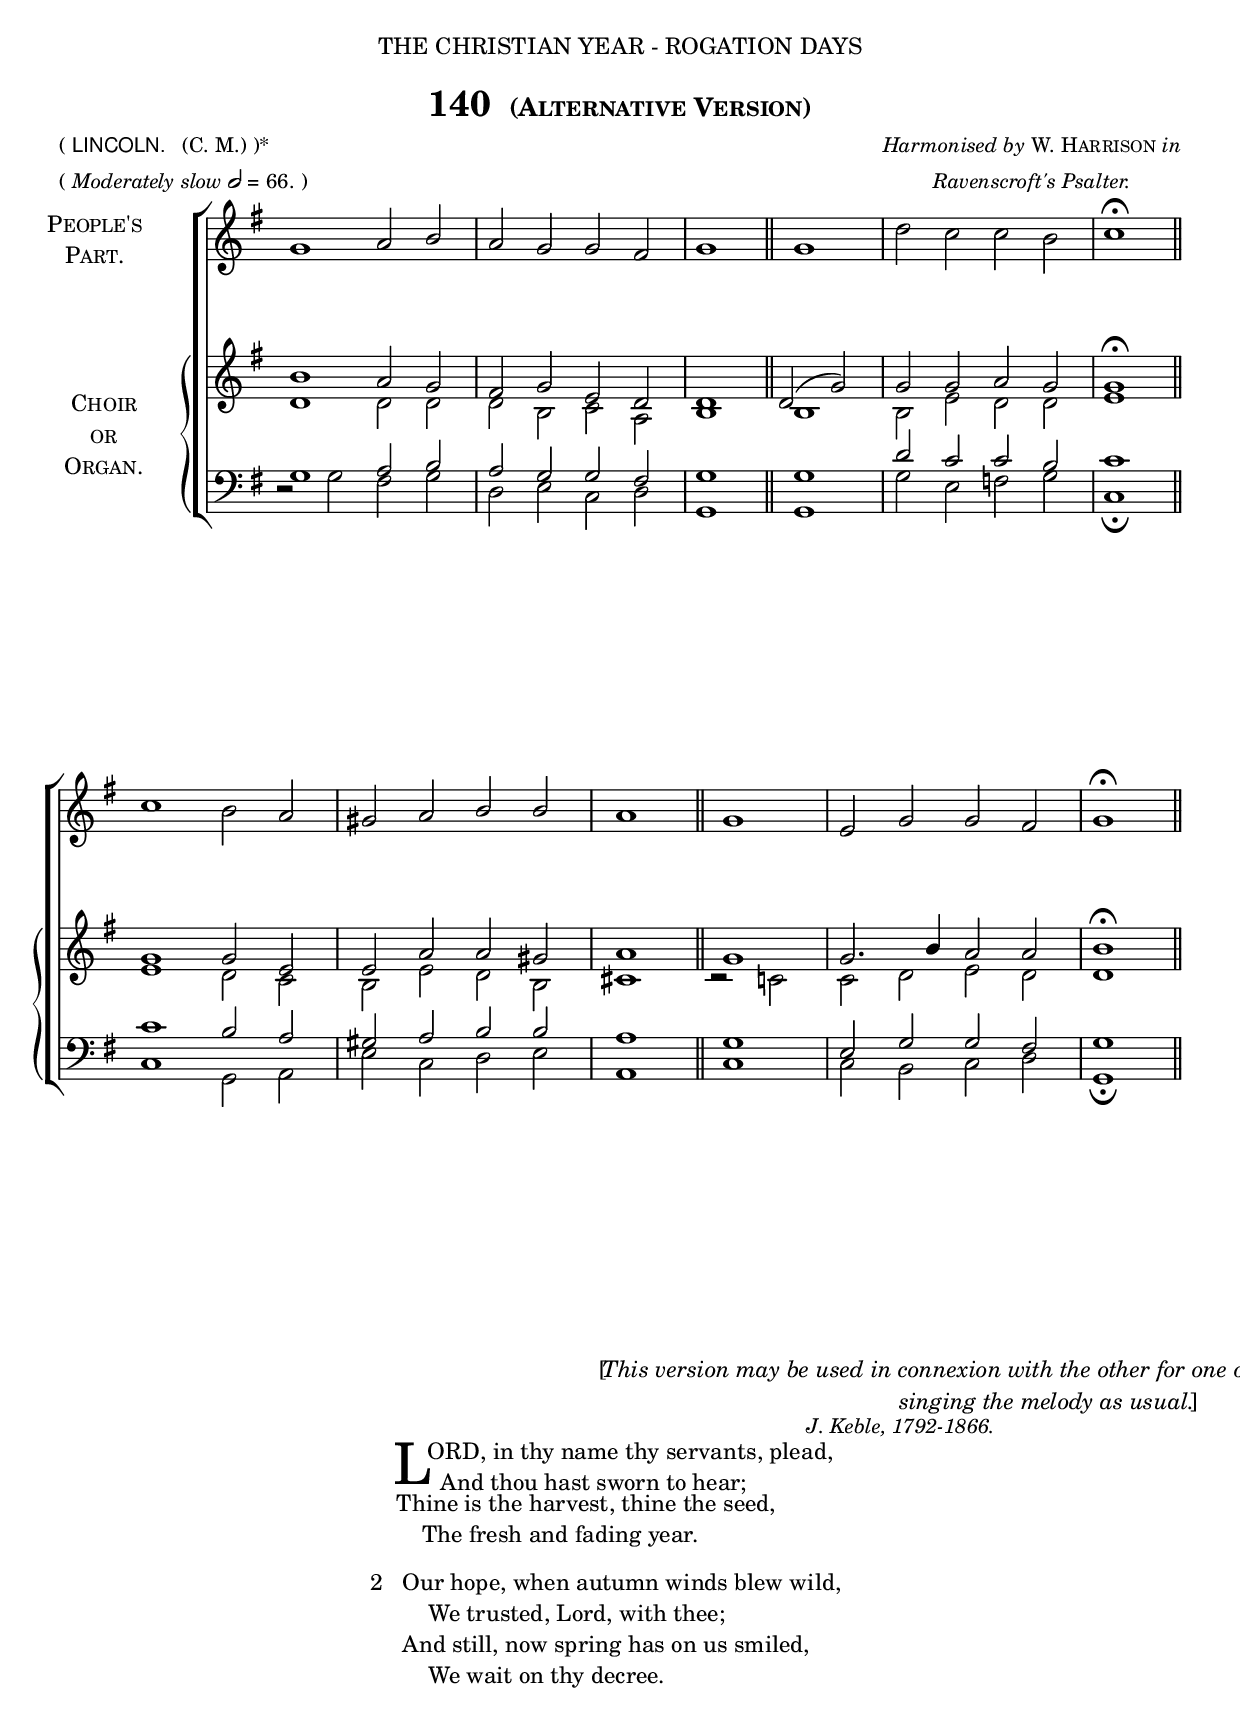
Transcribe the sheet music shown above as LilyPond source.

%%% 229.png
%%% Hymn 140 Alternative Version Lord, in thy name thy servants plead
%%% Version 2

\version "2.10"

%%%%%%%%%%%%%%%%%%%%%%%%%%% Macros

%%% macro to cope with a partial measure in the middle of a piece.
%%% Manual does not recommend using \partial in the middle of a piece.
%%% In this case, the macro specifies that 0 of 1/2 notes in a 4/2 measure have past,
%%% hence we are restarting at the beginning of a measure, and the previous partial measure is 
%%% considered complete
startmeasure =  \set Score.measurePosition = #(ly:make-moment 0 2)

%%% Used to pull an upstem note left. Used when a slurred note pair straddles a longer note below and when notecolumn force-hshift does not work 
topstraddle = { \once \override Score.SeparationItem #'padding = #2
              \once \override NoteHead #'X-offset = #-1.5 
              \once \override Stem #'X-offset = #-0.2 }	      

%%%pull a rest leftwards slightly leaving the rest of the notecolumn alone	      
restleft =  { \once \override Score.SeparationItem #'padding = #2
              \once \override Rest #'X-offset = #-1.2
            }

%%%%%%%%%%%%%%%%%%%%%%%%%%% End of macro definitions	

\header {
  dedication = \markup { \center-align { "THE CHRISTIAN YEAR - ROGATION DAYS"
                         \hspace #0.1 }}	
  
  title = \markup { "140 " \large \smallCaps "(Alternative Version)" }
  
  meter = \markup { \small {\column {  \line { "(" \sans {"LINCOLN."} \hspace #1 \roman {"(C. M.)" ")*" }}
                                       \line { "(" \italic {Moderately slow} \general-align #Y #DOWN \note #"2" #0.5 = 66. ")"}
                                  }
                  }}
 
  arranger =  \markup { \small {\center-align {
                            \line { \italic "Harmonised by" \smallCaps "W. Harrison" \italic "in" }
                            \line { \italic "Ravenscroft's Psalter." }
                } } }
   
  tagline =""
}


global = {
  \time 4/2 	
  \key  g\major	
  \set Staff.midiInstrument = "church organ" 
}


people = \relative c' { 

  g'1 a2 \stemUp b | \stemNeutral a g g fis | g1 \bar "||" g | d'2 c c b | c1^\fermata \bar "||" \break
  \startmeasure c1 b2 a | gis a \stemUp b b | a1 \bar "||" g | e2 g g fis | g1^\fermata \bar "||"

}


soprano = \relative c' {
  b'1 a2 g | fis g e d | d1 \bar "||" \topstraddle d2( g) | g2 g a g | g1  ^\fermata \bar "||" \break
  g1 g2 e | e a a gis | a1 \bar "||" g | g2. b4 a2 a2 | b1^\fermata \bar "||"
}

alto = \relative c' { 
  d1 d2 d | d b c a | b1 \bar "||" b1 | b2 e d d |  e1 \bar "||"
  e1 d2 c | b e d b | cis1 \bar "||" \restleft c2\rest c2 | c d e d | d1 \bar "||"}

tenor = \relative c { 
  g'1 a2 b | a g g fis | g1 \bar "||" g1 | d'2 c c b |  c1 \bar "||"
  c1 b2 a | gis a b b | a1 \bar "||" g | e2 g g fis | g1 \bar "||"}

bass = \relative c { \clef bass 
  \restleft d2\rest g2 fis g | d e c d | g,1 \bar "||" g1 | g'2 e f g |  c,1_\fermata \bar "||" 
  c1 g2 a | e' c d e | a,1 \bar "||" c1 | c2 b c d | g,1_\fermata \bar "||"
}

#(ly:set-option 'point-and-click #f)

\paper {
  #(set-paper-size "a4")
%  annotate-spacing = ##t
  print-page-number = ##f
  ragged-last-bottom = ##t
  ragged-bottom = ##f
}

\book{

\score{
\new ChoirStaff	
<<   
    <<
        \context Staff = people { \set Staff.instrumentName = \markup { \hcenter-in #16 {\center-align { \smallCaps "People's"  \smallCaps "Part." } } }
	                   \global \people } 

	\new PianoStaff  
	                  <<  
	    \set PianoStaff.instrumentName = \markup { \hcenter-in #14 {\center-align { \smallCaps "Choir"  \smallCaps "or" \smallCaps "Organ."  } } } 
	     \context Staff =  upper  
	                     << 
			     \context Voice = "sopranos" {  
			           \voiceOne \global \soprano }
	                      \context Voice = "altos"   { 
	                           \voiceTwo \global \alto }
	                      >>
	     \context Staff = lower <<
	     \context Voice = "tenors" { 
	                           \voiceOne \global \tenor }
	     \context Voice = "basses" { 
	                           \voiceTwo \global \bass }
			            >> 
		              >>	      
    >>
>> 
\layout {       
	        indent = 2.5\cm
		\context { \Score \remove "Bar_number_engraver" }		        
		\context { \PianoStaff \remove "Span_bar_engraver" }
		\context { \Staff \remove "Time_signature_engraver" }
		\context { \Score \remove "Mark_engraver"  }
                \context { \Staff \consists "Mark_engraver"  }
		
		%%%Lilypond tended to put the staffs too close together. This next setting spreads it a little to match the image
		\context { \Staff \override VerticalAxisGroup #'minimum-Y-extent = #'(-6 . 6) }
	}
	
\midi {  \context { \Score  tempoWholesPerMinute = #(ly:make-moment 66 2) } }
	
}

\markup{ \hspace #52 \center-align { \line { "[" \hspace #-1 \italic "This version may be used in connexion with the other for one or more verses, the people"} 
                                    \line { \italic "singing the melody as usual." \hspace#-1 "]" } }}


\markup { \small { \hspace #72 \italic "J. Keble, 1792-1866." } }
 
%%% Main lyric block

\markup { \hspace #30 %%add space as necc. to center the column
          \column { %%% one super column for the entire block of lyrics
	                 \column { %%verse 1 is a column of 2 lines  
	                  \line { \hspace #2.2 \column { \lower #2.4 \fontsize #8 "L" }   %%Drop Cap goes here
				  \hspace #-1.0    %% adjust this if other letters are too far from Drop Cap
				  \column  { \raise #0.0 "ORD, in thy name thy servants, plead,"
			                                "  And thou hast sworn to hear;" } }  
	                  \line {  \hspace #2.5  %%adjust hspace until this line left edge is flush with Drop Cap
				   \lower  #1.56  %%adjust this until the line spacing looks right
				   \column {   
					   "Thine is the harvest, thine the seed,"
					   "    The fresh and fading year."
					   "      " %%% add vertical spacing between verses
			  		}} 
			         } %%% finish verse 1	
           		\line { "2  "
			   \column {	     
				   "Our hope, when autumn winds blew wild,"
				   "    We trusted, Lord, with thee;"
				   "And still, now spring has on us smiled,"
				   "    We wait on thy decree."
			}}

    }	%%% end super column  
}

%%% fake score block to occupy space and force a pagebreak.  Can't think of a better way of doing this.
\score{
	{s4 }
\header { breakbefore = ##f piece = ##f opus = ##f tagline = ##f }
\layout{	
	\context { \Staff
		\remove Time_signature_engraver
		\remove Key_engraver
		\remove Clef_engraver
		\remove Staff_symbol_engraver
}}}

%%% second page
%%% continuation of  lyrics

\markup { \hspace #30   %%add space as necc. to center the column
          \column { 
			\hspace #1 
           		\line { "3  "
			   \column {	     
				   "The former and the latter rain,"
				   "    The summer sun and air,"
				   "The green ear, and the golden grain,"
				   "    All thine, are ours by prayer."
				   "      " %%% add vertical spacing between verses
			}}	 
           		\line { "4  "
			   \column {	     
				   "Thine too by right, and ours by grace,"
				   "    The wondrous growth unseen,"
				   "The hopes that soothe, the fears that brace,"
				   "    The love that shines serene."
				   "      " %%% add vertical spacing between verses
			}}
           		\line { "5.  "
			   \column {	     
				   "So grant the precious things brought forth"
				   "    By sun and moon below,"
				   "That thee in thy new heaven and earth"
				   "    We never may forgo."
			}} 

	  }
} %%% lyric markup bracket
	
%%% Amen score block
\score{
  \new ChoirStaff
   <<
        \context Staff = upper \with { fontSize = #-3  \override StaffSymbol #'staff-space = #(magstep -2) }  
	                      << 
	\context Voice = "sopranos" { \relative c' { \clef treble \global \voiceOne g'1 g \bar "||" }}
	\context Voice = "altos"    { \relative c' { \clef treble \global \voiceTwo c1 b \bar "||" }}
	                      >>
			  
	\context Lyrics \lyricsto "altos" {\override LyricText #'font-size = #-1  A -- men. }
	
	\context Staff = lower \with { fontSize = #-3  \override StaffSymbol #'staff-space = #(magstep -2) }  
	                       << 
	\context Voice = "tenors" { \relative c { \clef bass \global \voiceThree e1 d \bar "||" }}
	\context Voice = "basses" { \relative c { \clef bass \global \voiceFour  c1 g \bar "||" }}
			        >> 
  >>			      
\header { breakbefore = ##f piece = " " opus = " " }

\layout { 
      \context { \Score timing = ##f }
	ragged-right = ##t
	indent = 15\cm
	\context { \Staff \remove Time_signature_engraver }

       } %% close layout

%%% Amen Midi

\midi { \context { \Score tempoWholesPerMinute = #(ly:make-moment 66 2) }} 

} %%% end Amen score block
	
%%% alternative hymns also suitable

\markup {\hspace #36 \column {
	\line{ \hspace #2 \italic "The following are also suitable:"}
	\hspace #0.1 
	\small {
		"  75  Jesu, Lord of life and glory."
		"384  Eternal Ruler of the ceaseless round."
		"423  Judge eternal, throned in splendour."
		"447  O God of Bethel, by whose hand."
		"475  Rejoice, O land, in God thy might."
		"492  The Lord will come and not be slow."
		"558  God of our fathers."
		"650  Litany for Rogationtide."
		"651  Litany of the Church." 
	
	}
}} 


%%% This is a transcriber's footnote


\markup { \column { "                "
	            "Transcriber's Note"
		    "                "   
	            "* Note the tune name and tempo were not" 
		    "in the original image of this hymn.  They"  
	            "were in the score of hymn 140 proper."  
	            "Since this is an alternative to Hymn 140"
		    "and the melody is the same, the tune name"
		    "and tempo from Hymn 140 have been added"
		    "to make this piece complete in and of itself."
}}


} %%book bracket
